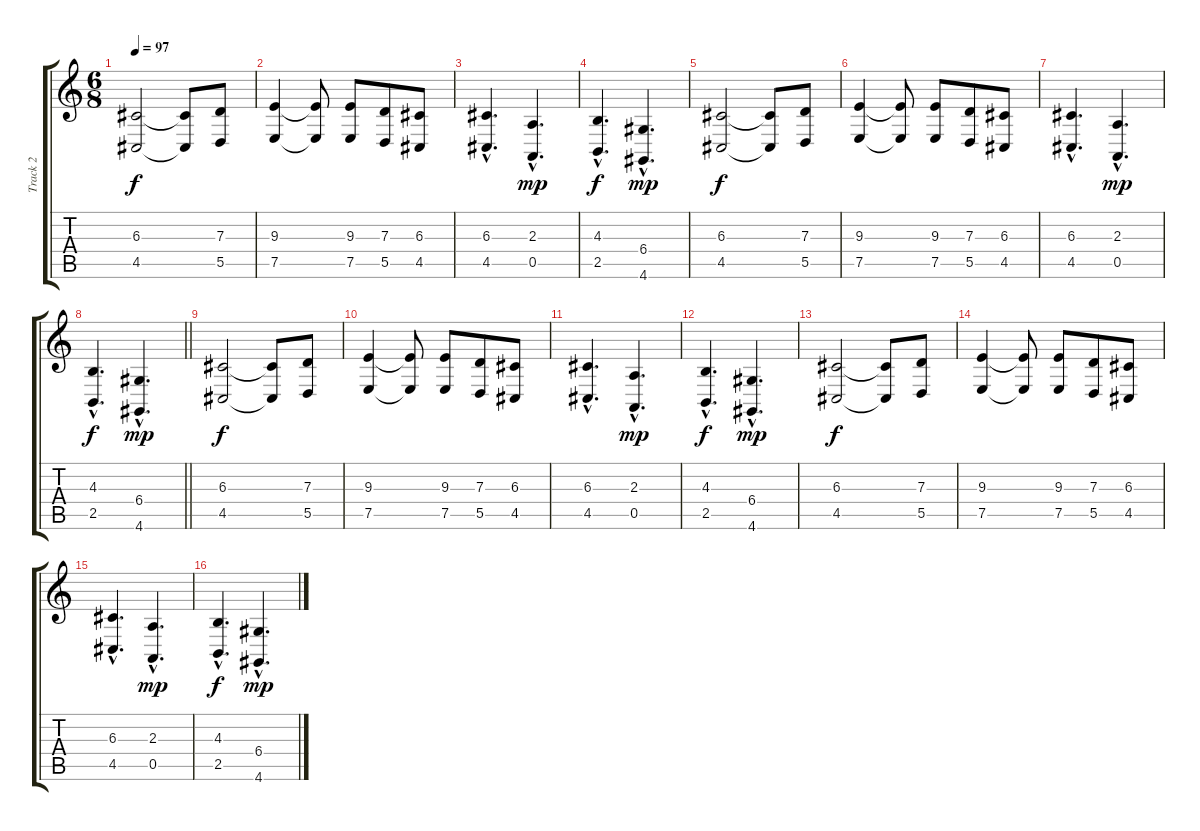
\track ("Track 2" "Track 2") {instrument acousticgrandpiano}
\staff {score tabs}
\tuning (E4 B3 G3 D3 A2 E2) {hide}
\ts (6 8)
\tempo 97
\clef g2
\ks c
(6.3 4.5).2{dy f} (6.3{t} 4.5{t}).8 (7.3 5.5).8 |
(9.3 7.5).4 (9.3{t} 7.5{t}).8 (9.3 7.5).8 (7.3 5.5).8 (6.3 4.5).8 |
(6.3{hac} 4.5{hac}).4{d} (2.3{hac} 0.5{hac}).4{d dy mp} |
(4.3{hac} 2.5{hac}).4{d dy f} (6.4{hac} 4.6{hac}).4{d dy mp} |
(6.3 4.5).2{dy f} (6.3{t} 4.5{t}).8 (7.3 5.5).8 |
(9.3 7.5).4 (9.3{t} 7.5{t}).8 (9.3 7.5).8 (7.3 5.5).8 (6.3 4.5).8 |
(6.3{hac} 4.5{hac}).4{d} (2.3{hac} 0.5{hac}).4{d dy mp} |
\barLineRight lightlight
(4.3{hac} 2.5{hac}).4{d dy f} (6.4{hac} 4.6{hac}).4{d dy mp} |
(6.3 4.5).2{dy f} (6.3{t} 4.5{t}).8 (7.3 5.5).8 |
(9.3 7.5).4 (9.3{t} 7.5{t}).8 (9.3 7.5).8 (7.3 5.5).8 (6.3 4.5).8 |
(6.3{hac} 4.5{hac}).4{d} (2.3{hac} 0.5{hac}).4{d dy mp} |
(4.3{hac} 2.5{hac}).4{d dy f} (6.4{hac} 4.6{hac}).4{d dy mp} |
(6.3 4.5).2{dy f} (6.3{t} 4.5{t}).8 (7.3 5.5).8 |
(9.3 7.5).4 (9.3{t} 7.5{t}).8 (9.3 7.5).8 (7.3 5.5).8 (6.3 4.5).8 |
(6.3{hac} 4.5{hac}).4{d} (2.3{hac} 0.5{hac}).4{d dy mp} |
(4.3{hac} 2.5{hac}).4{d dy f} (6.4{hac} 4.6{hac}).4{d dy mp}
